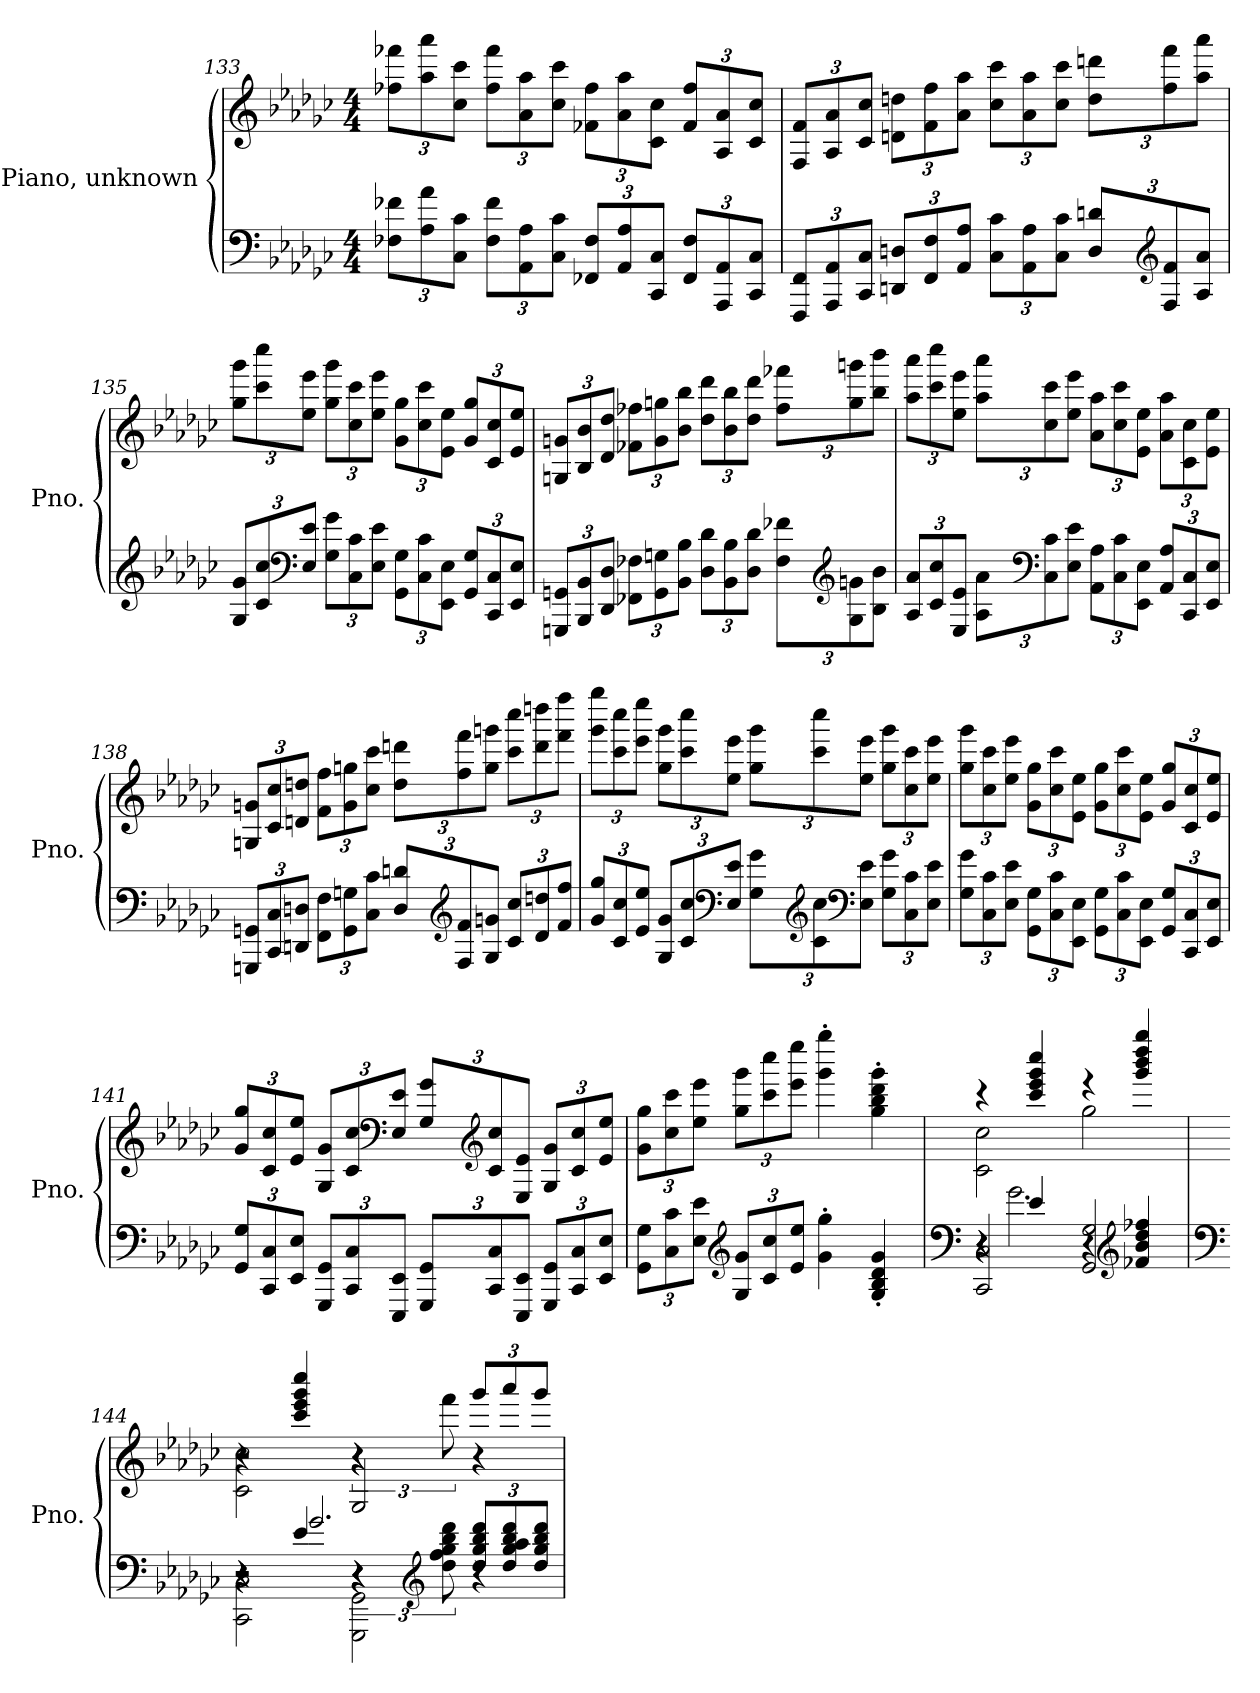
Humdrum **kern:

**kern	**kern
*part1	*part1
*staff2	*staff1
*I"Piano, unknown	*
*I'Pno.	*
!!LO:LB:g=z
*clefF4	*clefG2
*k[b-e-a-d-g-c-]	*k[b-e-a-d-g-c-]
*M4/4	*M4/4
*Xbrackettup	*Xbrackettup
=133	=133
12F-X\ 12f-X\L	12ff-X\ 12fff-X\L
12A-\ 12a-\	12aa-\ 12aaa-\
12C-\ 12c-\J	12cc-\ 12ccc-\J
12F-\ 12f-\L	12ff-\ 12fff-\L
12AA-\ 12A-\	12a-\ 12aa-\
12C-\ 12c-\J	12cc-\ 12ccc-\J
12FF-X/ 12F-/L	12f-X\ 12ff-\L
12AA-/ 12A-/	12a-\ 12aa-\
12CC-/ 12C-/J	12c-\ 12cc-\J
12FF-/ 12F-/L	12f-/ 12ff-/L
12AAA-/ 12AA-/	12A-/ 12a-/
12CC-/ 12C-/J	12c-/ 12cc-/J
=134	=134
12FFF/ 12FF/L	12F/ 12f/L
12AAA-/ 12AA-/	12A-/ 12a-/
12CC-/ 12C-/J	12c-/ 12cc-/J
12DDn/ 12Dn/L	12dn\ 12ddn\L
12FF/ 12F/	12f\ 12ff\
12AA-/ 12A-/J	12a-\ 12aa-\J
12C-\ 12c-\L	12cc-\ 12ccc-\L
12AA-\ 12A-\	12a-\ 12aa-\
12C-\ 12c-\J	12cc-\ 12ccc-\J
12D/ 12dn/L	12dd\ 12dddn\L
*clefG2	*
12F/ 12f/	12ff\ 12fff\
12A-/ 12a-/J	12aa-\ 12aaa-\J
!!LO:LB:g=z
=135	=135
12G-/ 12g-/L	12gg-\ 12ggg-\L
12c-/ 12cc-/	12ccc-\ 12cccc-\
*clefF4	*
12E-/ 12e-/J	12ee-\ 12eee-\J
12G-\ 12g-\L	12gg-\ 12ggg-\L
12C-\ 12c-\	12cc-\ 12ccc-\
12E-\ 12e-\J	12ee-\ 12eee-\J
12GG-\ 12G-\L	12g-\ 12gg-\L
12C-\ 12c-\	12cc-\ 12ccc-\
12EE-\ 12E-\J	12e-\ 12ee-\J
12GG-/ 12G-/L	12g-/ 12gg-/L
12CC-/ 12C-/	12c-/ 12cc-/
12EE-/ 12E-/J	12e-/ 12ee-/J
=136	=136
12GGGn/ 12GGn/L	12Gn/ 12gn/L
12BBB-/ 12BB-/	12B-/ 12b-/
12DD-/ 12D-/J	12d-/ 12dd-/J
12FF-X\ 12F-X\L	12f-X\ 12ff-X\L
12GG\ 12Gn\	12g\ 12ggn\
12BB-\ 12B-\J	12b-\ 12bb-\J
12D-\ 12d-\L	12dd-\ 12ddd-\L
12BB-\ 12B-\	12b-\ 12bb-\
12D-\ 12d-\J	12dd-\ 12ddd-\J
12F-\ 12f-X\L	12ff-\ 12fff-X\L
*clefG2	*
12G\ 12gn\	12gg\ 12gggn\
12B-\ 12b-\J	12bb-\ 12bbb-\J
!!LO:LB:g=z
=137	=137
12A-/ 12a-/L	12aa-\ 12aaa-\L
12c-/ 12cc-/	12ccc-\ 12cccc-\
12E-/ 12e-/J	12ee-\ 12eee-\J
12A-\ 12a-\L	12aa-\ 12aaa-\L
*clefF4	*
12C-\ 12c-\	12cc-\ 12ccc-\
12E-\ 12e-\J	12ee-\ 12eee-\J
12AA-\ 12A-\L	12a-\ 12aa-\L
12C-\ 12c-\	12cc-\ 12ccc-\
12EE-\ 12E-\J	12e-\ 12ee-\J
12AA-/ 12A-/L	12a-\ 12aa-\L
12CC-/ 12C-/	12c-\ 12cc-\
12EE-/ 12E-/J	12e-\ 12ee-\J
=138	=138
12GGGn/ 12GGn/L	12Gn/ 12gn/L
12CC-/ 12C-/	12c-/ 12cc-/
12DDn/ 12Dn/J	12dn/ 12ddn/J
12FF\ 12F\L	12f\ 12ff\L
12GG\ 12Gn\	12g\ 12ggn\
12C-\ 12c-\J	12cc-\ 12ccc-\J
12D/ 12dn/L	12dd\ 12dddn\L
*clefG2	*
12F/ 12f/	12ff\ 12fff\
12G/ 12gn/J	12gg\ 12gggn\J
12c-/ 12cc-/L	12ccc-\ 12cccc-\L
12d/ 12ddn/	12ddd\ 12ddddn\
12f/ 12ff/J	12fff\ 12ffff\J
!!LO:LB:g=z
=139	=139
12g-/ 12gg-/L	12ggg-\ 12gggg-\L
12c-/ 12cc-/	12ccc-\ 12cccc-\
12e-/ 12ee-/J	12eee-\ 12eeee-\J
12G-/ 12g-/L	12gg-\ 12ggg-\L
12c-/ 12cc-/	12ccc-\ 12cccc-\
*clefF4	*
12E-/ 12e-/J	12ee-\ 12eee-\J
12G-\ 12g-\L	12gg-\ 12ggg-\L
*clefG2	*
12c-\ 12cc-\	12ccc-\ 12cccc-\
*clefF4	*
12E-\ 12e-\J	12ee-\ 12eee-\J
12G-\ 12g-\L	12gg-\ 12ggg-\L
12C-\ 12c-\	12cc-\ 12ccc-\
12E-\ 12e-\J	12ee-\ 12eee-\J
=140	=140
12G-\ 12g-\L	12gg-\ 12ggg-\L
12C-\ 12c-\	12cc-\ 12ccc-\
12E-\ 12e-\J	12ee-\ 12eee-\J
12GG-\ 12G-\L	12g-\ 12gg-\L
12C-\ 12c-\	12cc-\ 12ccc-\
12EE-\ 12E-\J	12e-\ 12ee-\J
12GG-\ 12G-\L	12g-\ 12gg-\L
12C-\ 12c-\	12cc-\ 12ccc-\
12EE-\ 12E-\J	12e-\ 12ee-\J
12GG-/ 12G-/L	12g-/ 12gg-/L
12CC-/ 12C-/	12c-/ 12cc-/
12EE-/ 12E-/J	12e-/ 12ee-/J
!!LO:LB:g=z
=141	=141
12GG-/ 12G-/L	12g-/ 12gg-/L
12CC-/ 12C-/	12c-/ 12cc-/
12EE-/ 12E-/J	12e-/ 12ee-/J
12GGG-/ 12GG-/L	12G-/ 12g-/L
12CC-/ 12C-/	12c-/ 12cc-/
*	*clefF4
12EEE-/ 12EE-/J	12E-/ 12e-/J
12GGG-/ 12GG-/L	12G-/ 12g-/L
*	*clefG2
12CC-/ 12C-/	12c-/ 12cc-/
12EEE-/ 12EE-/J	12E-/ 12e-/J
12GGG-/ 12GG-/L	12G-/ 12g-/L
12CC-/ 12C-/	12c-/ 12cc-/
12EE-/ 12E-/J	12e-/ 12ee-/J
=142	=142
12GG-\ 12G-\L	12g-\ 12gg-\L
12C-\ 12c-\	12cc-\ 12ccc-\
12E-\ 12e-\J	12ee-\ 12eee-\J
*clefG2	*
12G-/ 12g-/L	12gg-\ 12ggg-\L
12c-/ 12cc-/	12ccc-\ 12cccc-\
12e-/ 12ee-/J	12eee-\ 12eeee-\J
4g-\' 4gg-\'	4ggg-\' 4gggg-\'
4G-/' 4B-/' 4d-/' 4g-/'	4gg-\' 4bb-\' 4ddd-\' 4ggg-\'
=143	=143
*clefF4	*
*^	*^
*	*^	*	*
4r	4r	2CC-/ 2C-/	4r	2c-\ 2cc-\
4e-/	2.g-\	.	4ccc-/ 4eee-/ 4ggg-/ 4cccc-/	.
4r	.	2GG-/ 2G-/	4r	2gg-\
*clefG2	*	*	*	*
4f-X/ 4b-/ 4dd-/ 4ff-X/	.	.	4ggg-/ 4bbb-/ 4dddd-/ 4gggg-/	.
*v	*v	*v	*	*
*	*v	*v
!!LO:PB:g=z
=144	=144
*clefF4	*
*^	*^
*	*^	*	*^
*	*	*^	*	*	*
4r	2CC-\ 2C-\	4r	2r	4r	2c-\ 2cc-\	2r
4e-/	.	2.g-/	.	4ccc-/ 4eee-/ 4ggg-/ 4cccc-/	.	.
*	*brackettup	*	*	*	*brackettup	*
4r	6r	.	2GGG-\ 2GG-\	4r	6r	2G-/
*clefG2	*	*	*	*	*	*
.	12dd-\ 12ff\ 12gg-\ 12bb-\ 12ddd-\	.	.	.	12fff\	.
*Xbrackettup	*	*	*	*Xbrackettup	*	*
12dd-/ 12gg-/ 12bb-/ 12ddd-/L	4r	.	.	12ggg-/L	4r	.
12dd-/ 12gg-/ 12aa-/ 12bb-/ 12ddd-/	.	.	.	12aaa-/	.	.
12dd-/ 12gg-/ 12bb-/ 12ddd-/J	.	.	.	12ggg-/J	.	.
*v	*v	*v	*v	*	*	*
*	*v	*v	*v
=	=
*-	*-
